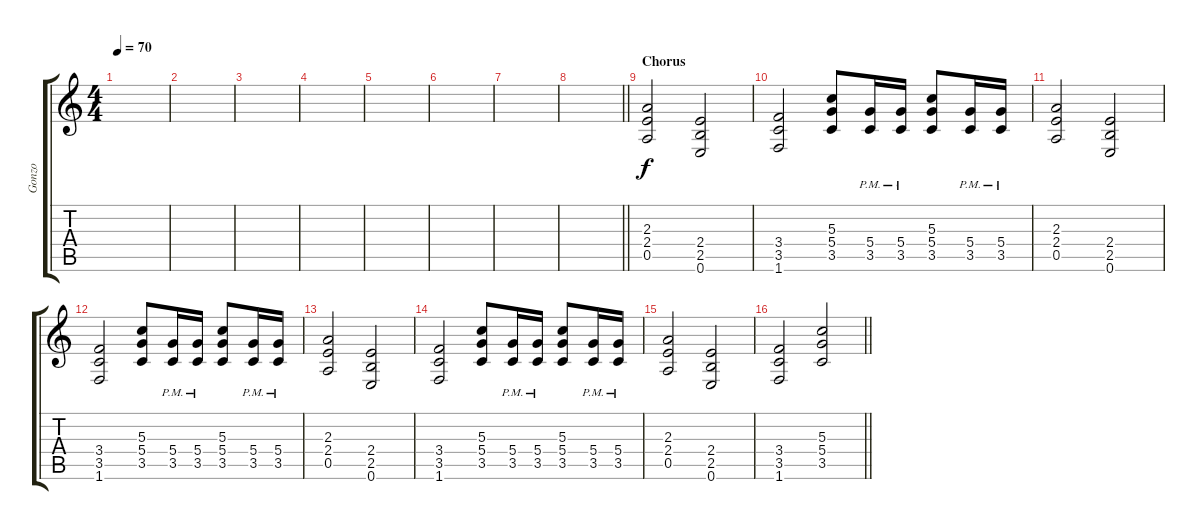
\track ("Gonzo" "Gonzo") {instrument distortionguitar}
\staff {score tabs}
\tuning (E4 B3 G3 D3 A2 E2) {hide}
\ts (4 4)
\tempo 70
\clef g2
\ks c
|
|
|
|
|
|
|
\barLineRight lightlight
|
\section ("" "Chorus")
(2.3 2.4 0.5).2 (2.4 2.5 0.6).2 |
(3.4 3.5 1.6).2 (5.3 5.4 3.5).8 (5.4{pm} 3.5{pm}).16 (5.4{pm} 3.5{pm}).16 (5.3 5.4 3.5).8 (5.4{pm} 3.5{pm}).16 (5.4{pm} 3.5{pm}).16 |
(2.3 2.4 0.5).2 (2.4 2.5 0.6).2 |
(3.4 3.5 1.6).2 (5.3 5.4 3.5).8 (5.4{pm} 3.5{pm}).16 (5.4{pm} 3.5{pm}).16 (5.3 5.4 3.5).8 (5.4{pm} 3.5{pm}).16 (5.4{pm} 3.5{pm}).16 |
(2.3 2.4 0.5).2 (2.4 2.5 0.6).2 |
(3.4 3.5 1.6).2 (5.3 5.4 3.5).8 (5.4{pm} 3.5{pm}).16 (5.4{pm} 3.5{pm}).16 (5.3 5.4 3.5).8 (5.4{pm} 3.5{pm}).16 (5.4{pm} 3.5{pm}).16 |
(2.3 2.4 0.5).2 (2.4 2.5 0.6).2 |
\barLineRight lightlight
(3.4 3.5 1.6).2 (5.3 5.4 3.5).2
